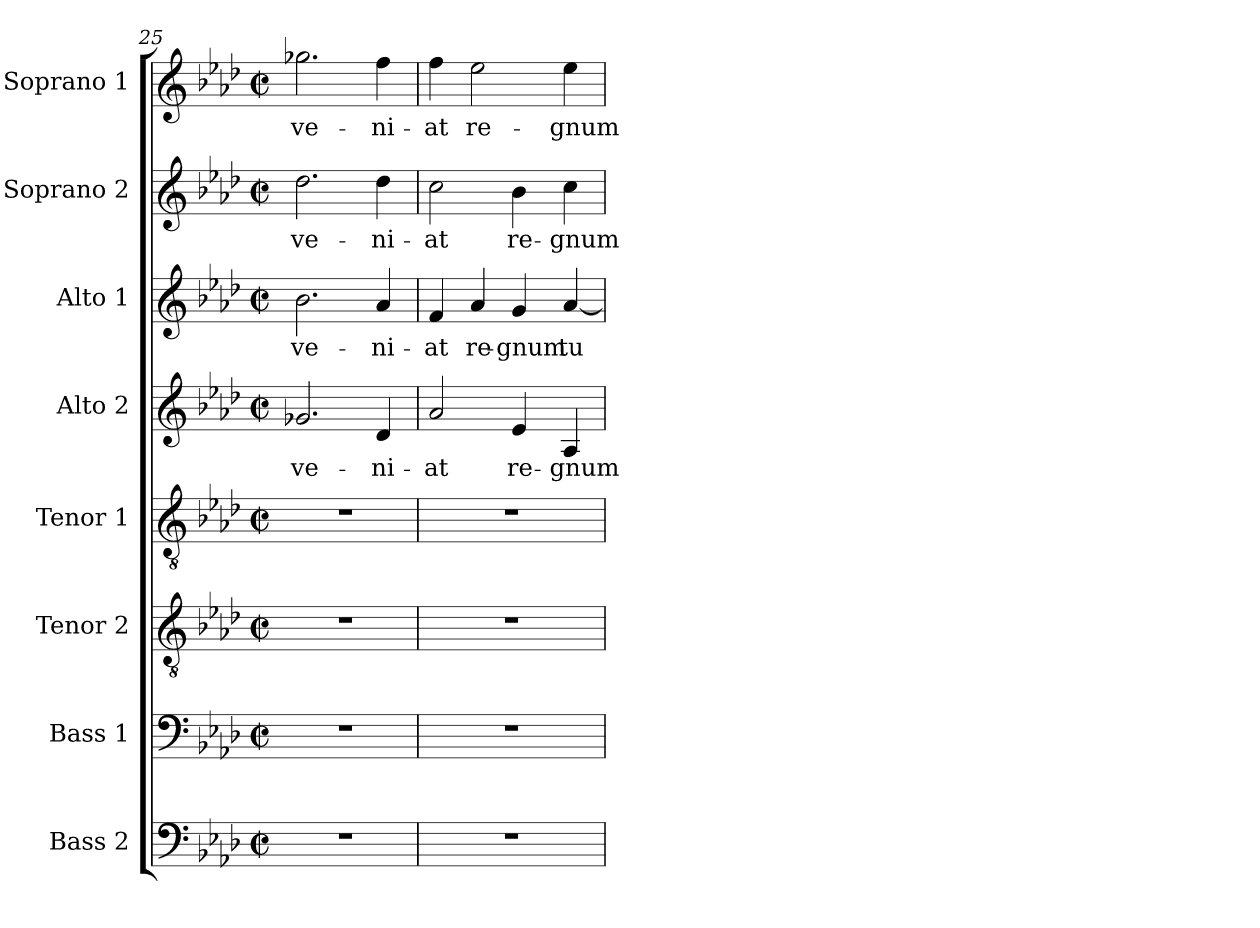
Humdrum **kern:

**kern	**kern	**kern	**kern	**kern	**text	**kern	**text	**kern	**text	**kern	**text
*part8	*part7	*part6	*part5	*part4	*part4	*part3	*part3	*part2	*part2	*part1	*part1
*staff8	*staff7	*staff6	*staff5	*staff4	*staff4	*staff3	*staff3	*staff2	*staff2	*staff1	*staff1
*I"Bass 2	*I"Bass 1	*I"Tenor 2	*I"Tenor 1	*I"Alto 2	*	*I"Alto 1	*	*I"Soprano 2	*	*I"Soprano 1	*
*I'B.2	*I'B.1	*I'T.2	*I'T.1	*I'A.2	*	*I'A.1	*	*I'S.2	*	*I'S.1	*
*clefF4	*clefF4	*clefGv2	*clefGv2	*clefG2	*	*clefG2	*	*clefG2	*	*clefG2	*
*	*	*ITrd7c12	*ITrd7c12	*	*	*	*	*	*	*	*
*k[b-e-a-d-]	*k[b-e-a-d-]	*k[b-e-a-d-]	*k[b-e-a-d-]	*k[b-e-a-d-]	*	*k[b-e-a-d-]	*	*k[b-e-a-d-]	*	*k[b-e-a-d-]	*
*A-:	*A-:	*A-:	*A-:	*A-:	*	*A-:	*	*A-:	*	*A-:	*
*M2/2	*M2/2	*M2/2	*M2/2	*M2/2	*	*M2/2	*	*M2/2	*	*M2/2	*
*met(c|)	*met(c|)	*met(c|)	*met(c|)	*met(c|)	*	*met(c|)	*	*met(c|)	*	*met(c|)	*
=25	=25	=25	=25	=25	=25	=25	=25	=25	=25	=25	=25
!	!	!	!	!	!LO:LY:b:color=#000000	!	!	!	!	!	!
!	!	!	!	!	!	!	!LO:LY:b:color=#000000	!	!	!	!
!	!	!	!	!	!	!	!	!	!LO:LY:b:color=#000000	!	!
!	!	!	!	!	!	!	!	!	!	!	!LO:LY:b:color=#000000
1r	1r	1r	1r	2.g-Xi/	-ve-	2.b-i\	-ve-	2.dd-i\	-ve-	2.gg-Xi\	-ve-
!	!	!	!	!	!LO:LY:b:color=#000000	!	!	!	!	!	!
!	!	!	!	!	!	!	!LO:LY:b:color=#000000	!	!	!	!
!	!	!	!	!	!	!	!	!	!LO:LY:b:color=#000000	!	!
!	!	!	!	!	!	!	!	!	!	!	!LO:LY:b:color=#000000
.	.	.	.	4d-i/	-ni-	4a-i/	-ni-	4dd-i\	-ni-	4ffi\	-ni-
!!LO:LB:g=z
=26	=26	=26	=26	=26	=26	=26	=26	=26	=26	=26	=26
!	!	!	!	!	!LO:LY:b:color=#000000	!	!	!	!	!	!
!	!	!	!	!	!	!	!LO:LY:b:color=#000000	!	!	!	!
!	!	!	!	!	!	!	!	!	!LO:LY:b:color=#000000	!	!
!	!	!	!	!	!	!	!	!	!	!	!LO:LY:b:color=#000000
1r	1r	1r	1r	2a-i/	-at	4fi/	-at	2cci\	-at	4ffi\	-at
!	!	!	!	!	!	!	!LO:LY:b:color=#000000	!	!	!	!
!	!	!	!	!	!	!	!	!	!	!	!LO:LY:b:color=#000000
.	.	.	.	.	.	4a-i/	re-	.	.	2ee-i\	re-
!	!	!	!	!	!LO:LY:b:color=#000000	!	!	!	!	!	!
!	!	!	!	!	!	!	!LO:LY:b:color=#000000	!	!	!	!
!	!	!	!	!	!	!	!	!	!LO:LY:b:color=#000000	!	!
.	.	.	.	4e-i/	re-	4gi/	-gnum	4b-i\	re-	.	.
!	!	!	!	!	!LO:LY:b:color=#000000	!	!	!	!	!	!
!	!	!	!	!	!	!	!LO:LY:b:color=#000000	!	!	!	!
!	!	!	!	!	!	!	!	!	!LO:LY:b:color=#000000	!	!
!	!	!	!	!	!	!	!	!	!	!	!LO:LY:b:color=#000000
.	.	.	.	4A-i/	-gnum	[4a-i/	tu-	4cci\	-gnum	4ee-i\	-gnum
=	=	=	=	=	=	=	=	=	=	=	=
*-	*-	*-	*-	*-	*-	*-	*-	*-	*-	*-	*-
